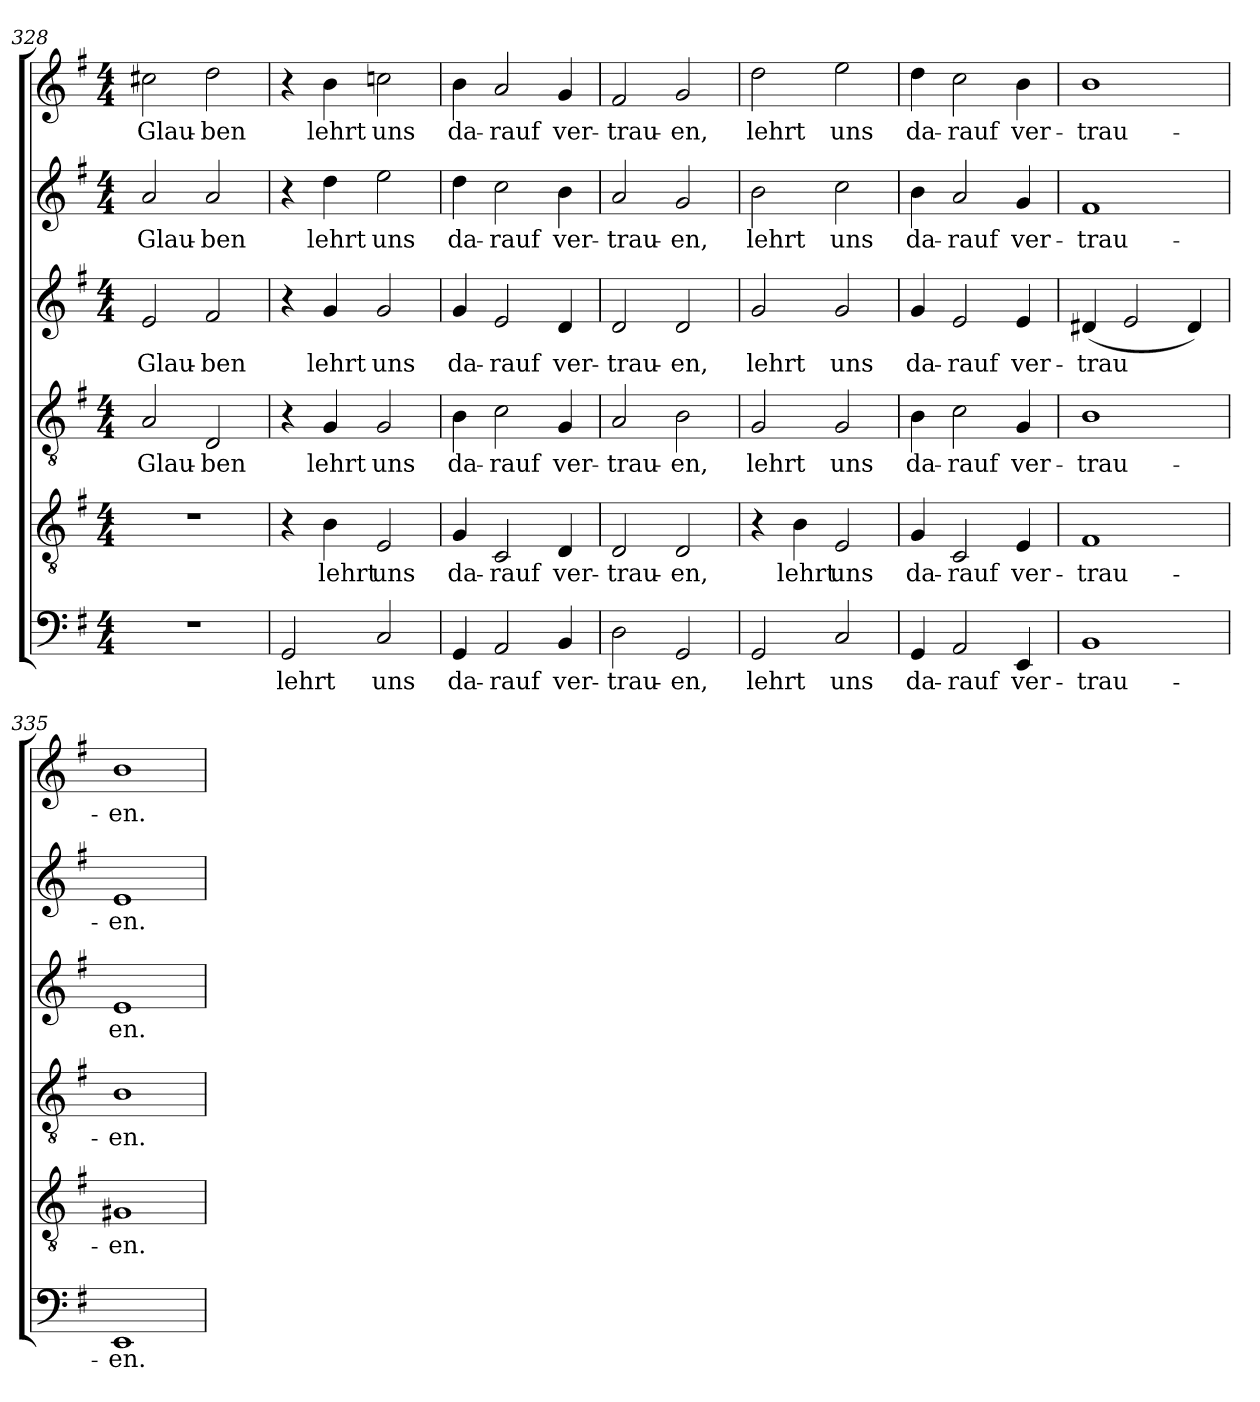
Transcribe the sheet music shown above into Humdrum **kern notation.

**kern	**text	**kern	**text	**kern	**text	**kern	**text	**kern	**text	**kern	**text
*part6	*part6	*part5	*part5	*part4	*part4	*part3	*part3	*part2	*part2	*part1	*part1
*staff6	*staff6	*staff5	*staff5	*staff4	*staff4	*staff3	*staff3	*staff2	*staff2	*staff1	*staff1
!!LO:LB:g=z
*clefF4	*	*clefGv2	*	*clefGv2	*	*clefG2	*	*clefG2	*	*clefG2	*
*k[f#]	*	*k[f#]	*	*k[f#]	*	*k[f#]	*	*k[f#]	*	*k[f#]	*
*G:	*	*G:	*	*G:	*	*G:	*	*G:	*	*G:	*
*M4/4	*	*M4/4	*	*M4/4	*	*M4/4	*	*M4/4	*	*M4/4	*
=328	=328	=328	=328	=328	=328	=328	=328	=328	=328	=328	=328
!	!	!	!	!	!LO:LY:b	!	!LO:LY:b	!	!LO:LY:b	!	!LO:LY:b
1r	.	1r	.	2A/	Glau-	2e/	Glau-	2a/	Glau-	2cc#X\	Glau-
!	!	!	!	!	!LO:LY:b	!	!LO:LY:b	!	!LO:LY:b	!	!LO:LY:b
.	.	.	.	2D/	-ben	2f#/	-ben	2a/	-ben	2dd\	-ben
=329	=329	=329	=329	=329	=329	=329	=329	=329	=329	=329	=329
!	!LO:LY:b	!	!	!	!	!	!	!	!	!	!
2GG/	lehrt	4r	.	4r	.	4r	.	4r	.	4r	.
!	!	!	!LO:LY:b	!	!LO:LY:b	!	!LO:LY:b	!	!LO:LY:b	!	!LO:LY:b
.	.	4B\	lehrt	4G/	lehrt	4g/	lehrt	4dd\	lehrt	4b\	lehrt
!	!LO:LY:b	!	!LO:LY:b	!	!LO:LY:b	!	!LO:LY:b	!	!LO:LY:b	!	!LO:LY:b
2C/	uns	2E/	uns	2G/	uns	2g/	uns	2ee\	uns	2ccn\	uns
=330	=330	=330	=330	=330	=330	=330	=330	=330	=330	=330	=330
!	!LO:LY:b	!	!LO:LY:b	!	!LO:LY:b	!	!LO:LY:b	!	!LO:LY:b	!	!LO:LY:b
4GG/	da-	4G/	da-	4B\	da-	4g/	da-	4dd\	da-	4b\	da-
!	!LO:LY:b	!	!LO:LY:b	!	!LO:LY:b	!	!LO:LY:b	!	!LO:LY:b	!	!LO:LY:b
2AA/	-rauf	2C/	-rauf	2c\	-rauf	2e/	-rauf	2cc\	-rauf	2a/	-rauf
!	!LO:LY:b	!	!LO:LY:b	!	!LO:LY:b	!	!LO:LY:b	!	!LO:LY:b	!	!LO:LY:b
4BB/	ver-	4D/	ver-	4G/	ver-	4d/	ver-	4b\	ver-	4g/	ver-
=331	=331	=331	=331	=331	=331	=331	=331	=331	=331	=331	=331
!	!LO:LY:b	!	!LO:LY:b	!	!LO:LY:b	!	!LO:LY:b	!	!LO:LY:b	!	!LO:LY:b
2D\	-trau-	2D/	-trau-	2A/	-trau-	2d/	-trau-	2a/	-trau-	2f#/	-trau-
!	!LO:LY:b	!	!LO:LY:b	!	!LO:LY:b	!	!LO:LY:b	!	!LO:LY:b	!	!LO:LY:b
2GG/	-en,	2D/	-en,	2B\	-en,	2d/	-en,	2g/	-en,	2g/	-en,
=332	=332	=332	=332	=332	=332	=332	=332	=332	=332	=332	=332
!	!LO:LY:b	!	!	!	!LO:LY:b	!	!LO:LY:b	!	!LO:LY:b	!	!LO:LY:b
2GG/	lehrt	4r	.	2G/	lehrt	2g/	lehrt	2b\	lehrt	2dd\	lehrt
!	!	!	!LO:LY:b	!	!	!	!	!	!	!	!
.	.	4B\	lehrt	.	.	.	.	.	.	.	.
!	!LO:LY:b	!	!LO:LY:b	!	!LO:LY:b	!	!LO:LY:b	!	!LO:LY:b	!	!LO:LY:b
2C/	uns	2E/	uns	2G/	uns	2g/	uns	2cc\	uns	2ee\	uns
=333	=333	=333	=333	=333	=333	=333	=333	=333	=333	=333	=333
!	!LO:LY:b	!	!LO:LY:b	!	!LO:LY:b	!	!LO:LY:b	!	!LO:LY:b	!	!LO:LY:b
4GG/	da-	4G/	da-	4B\	da-	4g/	da-	4b\	da-	4dd\	da-
!	!LO:LY:b	!	!LO:LY:b	!	!LO:LY:b	!	!LO:LY:b	!	!LO:LY:b	!	!LO:LY:b
2AA/	-rauf	2C/	-rauf	2c\	-rauf	2e/	-rauf	2a/	-rauf	2cc\	-rauf
!	!LO:LY:b	!	!LO:LY:b	!	!LO:LY:b	!	!LO:LY:b	!	!LO:LY:b	!	!LO:LY:b
4EE/	ver-	4E/	ver-	4G/	ver-	4e/	ver-	4g/	ver-	4b\	ver-
=334	=334	=334	=334	=334	=334	=334	=334	=334	=334	=334	=334
!	!LO:LY:b	!	!LO:LY:b	!	!LO:LY:b	!	!LO:LY:b	!	!LO:LY:b	!	!LO:LY:b
1BB	-trau-	1F#	-trau-	1B	-trau-	(<4d#X/	-trau	1f#	-trau-	1b	-trau-
.	.	.	.	.	.	2e/	.	.	.	.	.
.	.	.	.	.	.	4d#/)	.	.	.	.	.
=335	=335	=335	=335	=335	=335	=335	=335	=335	=335	=335	=335
!	!LO:LY:b	!	!LO:LY:b	!	!LO:LY:b	!	!LO:LY:b	!	!LO:LY:b	!	!LO:LY:b
1EE	-en.	1G#X	-en.	1B	-en.	1e	en.	1e	-en.	1b	-en.
=	=	=	=	=	=	=	=	=	=	=	=
*-	*-	*-	*-	*-	*-	*-	*-	*-	*-	*-	*-
